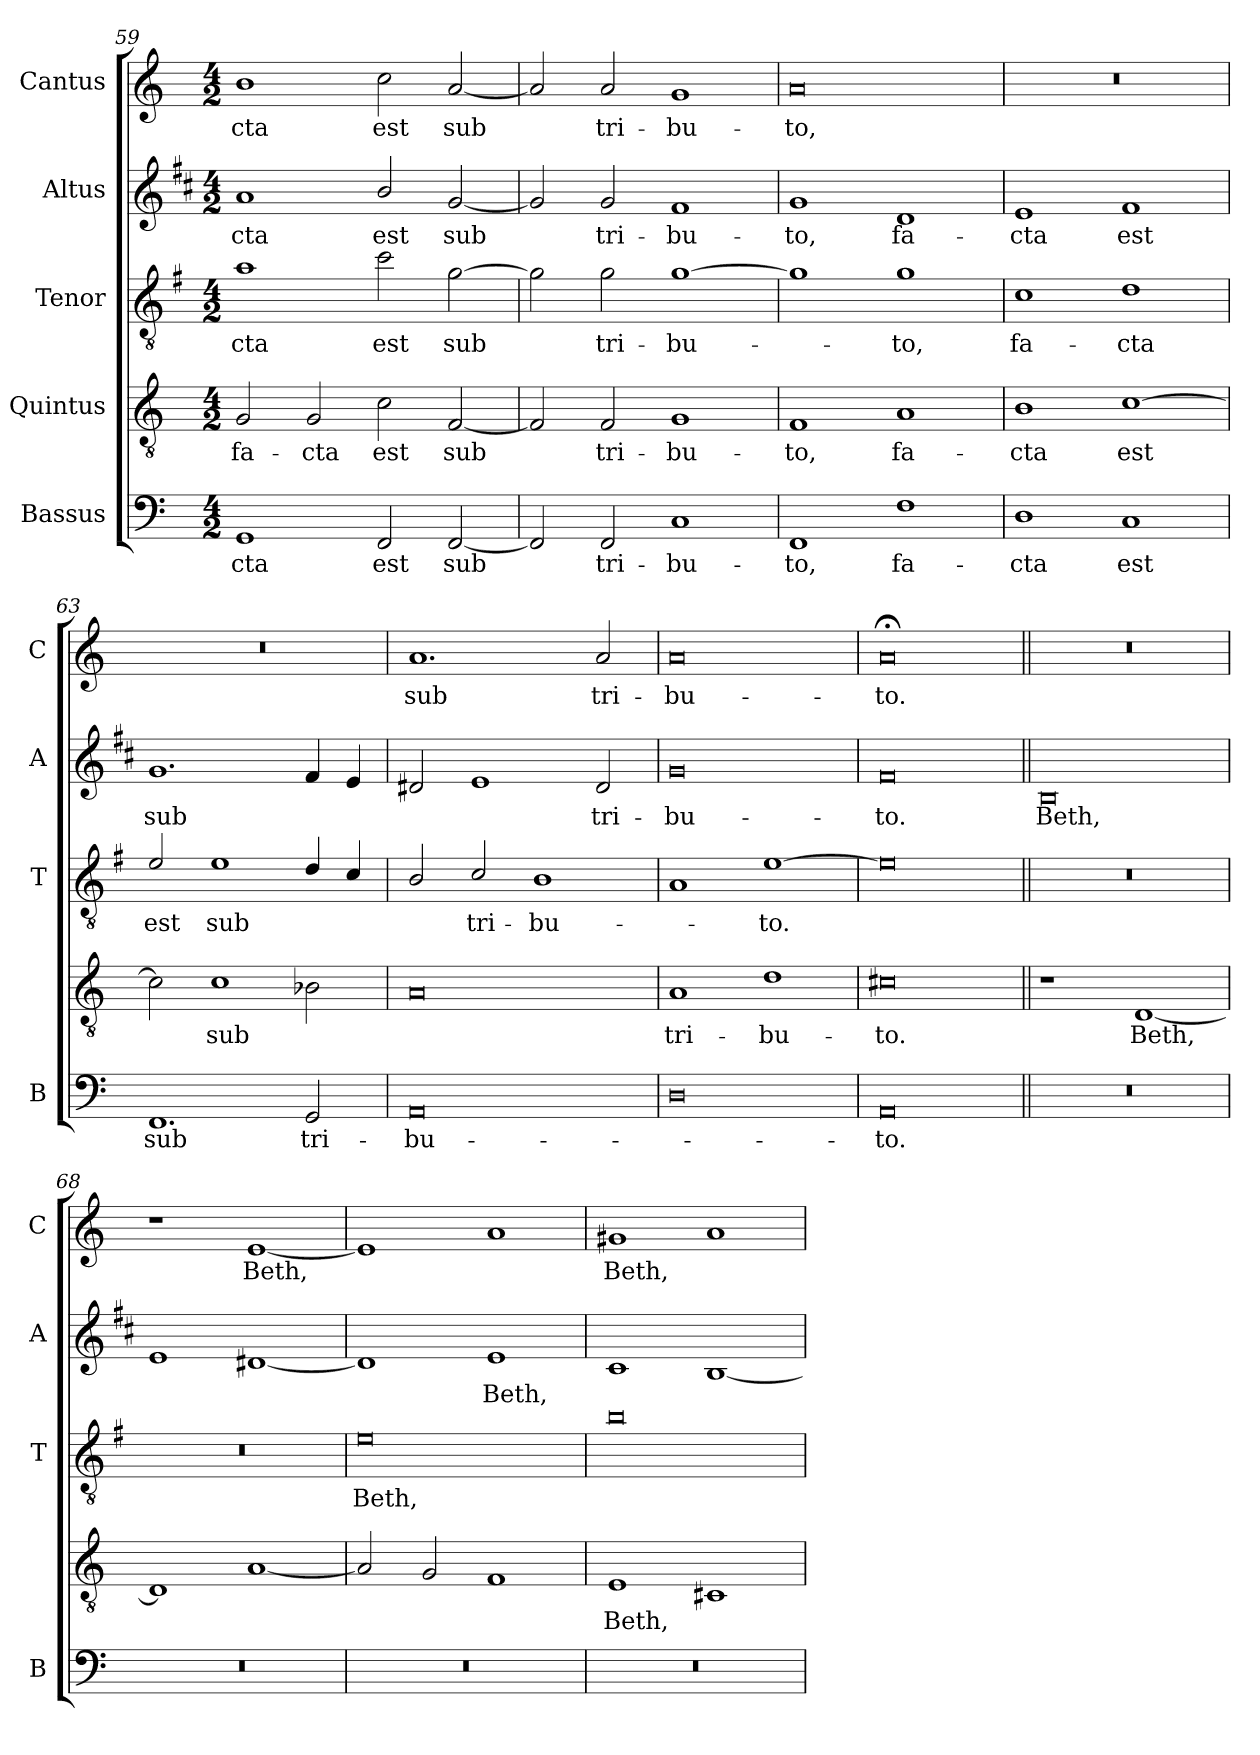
**kern	**text	**kern	**text	**kern	**text	**kern	**text	**kern	**text
*part5	*part5	*part4	*part4	*part3	*part3	*part2	*part2	*part1	*part1
*staff5	*staff5	*staff4	*staff4	*staff3	*staff3	*staff2	*staff2	*staff1	*staff1
*I"Bassus	*	*I"Quintus	*	*I"Tenor	*	*I"Altus	*	*I"Cantus	*
*I'B	*	*	*	*I'T	*	*I'A	*	*I'C	*
*clefF4	*	*clefGv2	*	*clefGv2	*	*clefG2	*	*clefG2	*
*	*	*	*	*ITrd4c7	*	*ITrd1c2	*	*	*
*k[]	*	*k[]	*	*k[]	*	*k[]	*	*k[]	*
*C:	*	*C:	*	*C:	*	*C:	*	*C:	*
*M4/2	*	*M4/2	*	*M4/2	*	*M4/2	*	*M4/2	*
=59	=59	=59	=59	=59	=59	=59	=59	=59	=59
!	!LO:LY:b	!	!LO:LY:b	!	!LO:LY:b	!	!LO:LY:b	!	!LO:LY:b
1GG	-cta	2G/	fa-	1d	-cta	1g	-cta	1b	-cta
!	!	!	!LO:LY:b	!	!	!	!	!	!
.	.	2G/	-cta	.	.	.	.	.	.
!	!LO:LY:b	!	!LO:LY:b	!	!LO:LY:b	!	!LO:LY:b	!	!LO:LY:b
2FF/	est	2c\	est	2f\	est	2a/	est	2cc\	est
!	!LO:LY:b	!	!LO:LY:b	!	!LO:LY:b	!	!LO:LY:b	!	!LO:LY:b
[2FF/	sub	[2F/	sub	[2c\	sub	[2f/	sub	[2a/	sub
=60	=60	=60	=60	=60	=60	=60	=60	=60	=60
2FF/]	.	2F/]	.	2c\]	.	2f/]	.	2a/]	.
!	!LO:LY:b	!	!LO:LY:b	!	!LO:LY:b	!	!LO:LY:b	!	!LO:LY:b
2FF/	tri-	2F/	tri-	2c\	tri-	2f/	tri-	2a/	tri-
!	!LO:LY:b	!	!LO:LY:b	!	!LO:LY:b	!	!LO:LY:b	!	!LO:LY:b
1C	-bu-	1G	-bu-	[1c	-bu-	1e	-bu-	1g	-bu-
=61	=61	=61	=61	=61	=61	=61	=61	=61	=61
!	!LO:LY:b	!	!LO:LY:b	!	!	!	!LO:LY:b	!	!LO:LY:b
1FF	-to,	1F	-to,	1c]	.	1f	-to,	0a	-to,
!	!LO:LY:b	!	!LO:LY:b	!	!LO:LY:b	!	!LO:LY:b	!	!
1F	fa-	1A	fa-	1c	-to,	1c	fa-	.	.
=62	=62	=62	=62	=62	=62	=62	=62	=62	=62
!	!LO:LY:b	!	!LO:LY:b	!	!LO:LY:b	!	!LO:LY:b	!	!
1D	-cta	1B	-cta	1F	fa-	1d	-cta	0r	.
!	!LO:LY:b	!	!LO:LY:b	!	!LO:LY:b	!	!LO:LY:b	!	!
1C	est	[1c	est	1G	-cta	1e	est	.	.
!!LO:LB:g=z
=63	=63	=63	=63	=63	=63	=63	=63	=63	=63
!	!LO:LY:b	!	!	!	!LO:LY:b	!	!LO:LY:b	!	!
1.FF	sub	2c\]	.	2A/	est	1.f	sub	0r	.
!	!	!	!LO:LY:b	!	!LO:LY:b	!	!	!	!
.	.	1c	sub	1A	sub	.	.	.	.
!	!LO:LY:b	!	!	!	!	!	!	!	!
2GG/	tri-	2B-X\	.	4G/	.	4e/	.	.	.
.	.	.	.	4F/	.	4d/	.	.	.
=64	=64	=64	=64	=64	=64	=64	=64	=64	=64
!	!LO:LY:b	!	!	!	!	!	!	!	!LO:LY:b
0AA	-bu-	0A	.	2E/	.	2c#X/	.	1.a	sub
!	!	!	!	!	!LO:LY:b	!	!	!	!
.	.	.	.	2F/	tri-	1d	.	.	.
!	!	!	!	!	!LO:LY:b	!	!	!	!
.	.	.	.	1E	-bu-	.	.	.	.
!	!	!	!	!	!	!	!LO:LY:b	!	!LO:LY:b
.	.	.	.	.	.	2c#/	tri-	2a/	tri-
=65	=65	=65	=65	=65	=65	=65	=65	=65	=65
!	!	!	!LO:LY:b	!	!	!	!LO:LY:b	!	!LO:LY:b
0D	.	1A	tri-	1D	.	0f	-bu-	0a	-bu-
!	!	!	!LO:LY:b	!	!LO:LY:b	!	!	!	!
.	.	1d	-bu-	[1A	-to.	.	.	.	.
=66	=66	=66	=66	=66	=66	=66	=66	=66	=66
!	!LO:LY:b	!	!LO:LY:b	!	!	!	!LO:LY:b	!	!LO:LY:b
0AA	-to.	0c#X	-to.	0A]	.	0e	-to.	0a;<	-to.
=67||	=67||	=67||	=67||	=67||	=67||	=67||	=67||	=67||	=67||
!	!	!	!	!	!	!	!LO:LY:b	!	!
0r	.	1r	.	0r	.	0A	Beth,	0r	.
!	!	!	!LO:LY:b	!	!	!	!	!	!
.	.	[1D	Beth,	.	.	.	.	.	.
=68	=68	=68	=68	=68	=68	=68	=68	=68	=68
0r	.	1D]	.	0r	.	1d	.	1r	.
!	!	!	!	!	!	!	!	!	!LO:LY:b
.	.	[1A	.	.	.	[1c#X	.	[1e	Beth,
=69	=69	=69	=69	=69	=69	=69	=69	=69	=69
!	!	!	!	!	!LO:LY:b	!	!	!	!
0r	.	2A/]	.	0A	Beth,	1c#]	.	1e]	.
.	.	2G/	.	.	.	.	.	.	.
!	!	!	!	!	!	!	!LO:LY:b	!	!
.	.	1F	.	.	.	1d	Beth,	1a	.
!!LO:LB:g=z
=70	=70	=70	=70	=70	=70	=70	=70	=70	=70
!	!	!	!LO:LY:b	!	!	!	!	!	!LO:LY:b
0r	.	1E	Beth,	0e	.	1B	.	1g#X	Beth,
.	.	1C#X	.	.	.	[1A	.	1a	.
=	=	=	=	=	=	=	=	=	=
*-	*-	*-	*-	*-	*-	*-	*-	*-	*-
